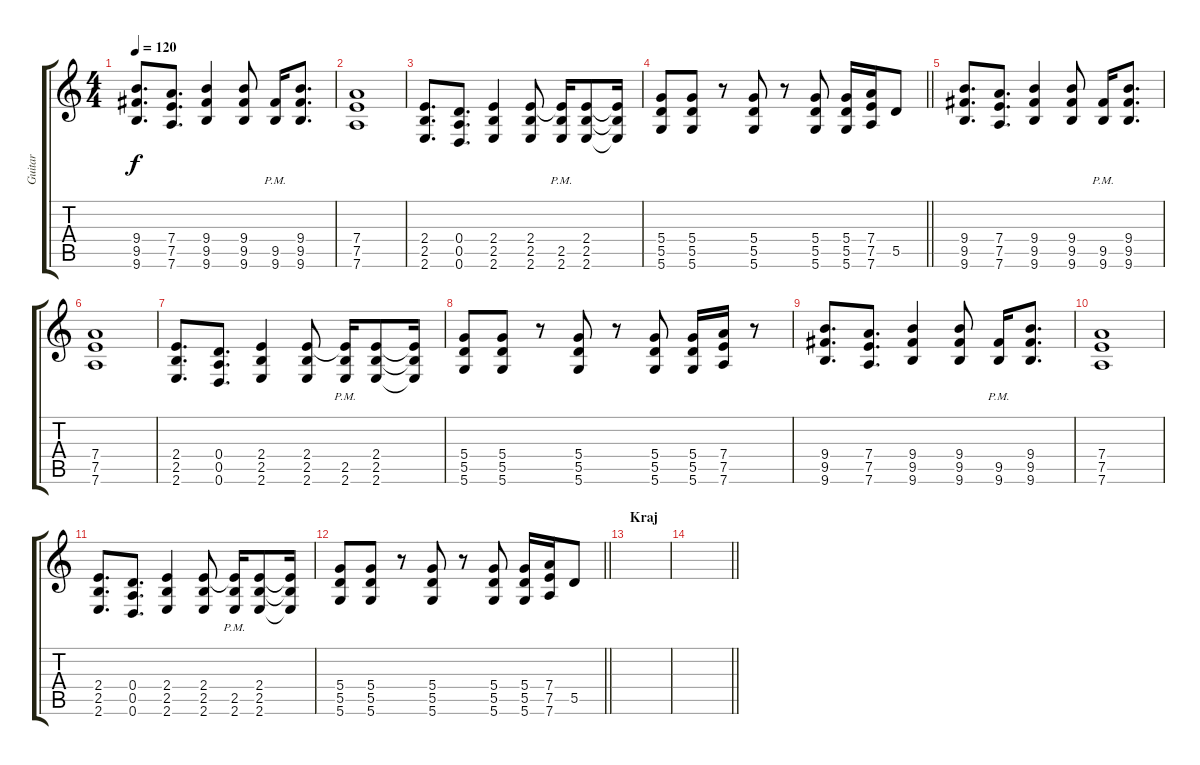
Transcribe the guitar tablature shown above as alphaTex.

\track ("Guitar " "Guitar ") {instrument overdrivenguitar}
\staff {score tabs}
\tuning (E4 B3 G3 D3 A2 D2) {hide}
\ts (4 4)
\tempo 120
\clef g2
\ks c
(9.4 9.5 9.6).8{d dy f} (7.4 7.5 7.6).8{d} (9.4 9.5 9.6).4 (9.4 9.5 9.6).8 (9.5{pm} 9.6{pm}).16 (9.4 9.5 9.6).8{d} |
(7.4 7.5 7.6).1 |
(2.4 2.5 2.6).8{d} (0.4 0.5 0.6).8{d} (2.4 2.5 2.6).4 (2.4 2.5 2.6).8 (2.4{t} 2.5{pm} 2.6{pm}).16 (2.4 2.5 2.6).8 (2.4{t} 2.5{t} 2.6{t}).16 |
\barLineRight lightlight
(5.4 5.5 5.6).8 (5.4 5.5 5.6).8 r.8 (5.4 5.5 5.6).8 r.8 (5.4 5.5 5.6).8 (5.4 5.5 5.6).16 (7.4 7.5 7.6).16 5.5.8 |
(9.4 9.5 9.6).8{d} (7.4 7.5 7.6).8{d} (9.4 9.5 9.6).4 (9.4 9.5 9.6).8 (9.5{pm} 9.6{pm}).16 (9.4 9.5 9.6).8{d} |
(7.4 7.5 7.6).1 |
(2.4 2.5 2.6).8{d} (0.4 0.5 0.6).8{d} (2.4 2.5 2.6).4 (2.4 2.5 2.6).8 (2.4{t} 2.5{pm} 2.6{pm}).16 (2.4 2.5 2.6).8 (2.4{t} 2.5{t} 2.6{t}).16 |
(5.4 5.5 5.6).8 (5.4 5.5 5.6).8 r.8 (5.4 5.5 5.6).8 r.8 (5.4 5.5 5.6).8 (5.4 5.5 5.6).16 (7.4 7.5 7.6).16 r.8 |
(9.4 9.5 9.6).8{d} (7.4 7.5 7.6).8{d} (9.4 9.5 9.6).4 (9.4 9.5 9.6).8 (9.5{pm} 9.6{pm}).16 (9.4 9.5 9.6).8{d} |
(7.4 7.5 7.6).1 |
(2.4 2.5 2.6).8{d} (0.4 0.5 0.6).8{d} (2.4 2.5 2.6).4 (2.4 2.5 2.6).8 (2.4{t} 2.5{pm} 2.6{pm}).16 (2.4 2.5 2.6).8 (2.4{t} 2.5{t} 2.6{t}).16 |
\barLineRight lightlight
(5.4 5.5 5.6).8 (5.4 5.5 5.6).8 r.8 (5.4 5.5 5.6).8 r.8 (5.4 5.5 5.6).8 (5.4 5.5 5.6).16 (7.4 7.5 7.6).16 5.5.8 |
\section ("" "Kraj")
|
\barLineRight lightlight
